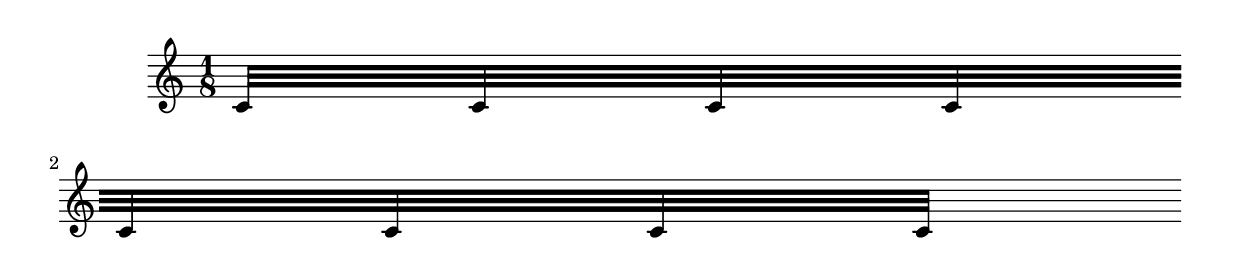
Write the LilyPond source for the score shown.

\header
{
  texidoc = "Broken beams have sane endings even if grobs
  are not present at the broken end. "
  
}

\version "2.11.18"

\new Staff \with {
   \remove Bar_engraver
   \override Beam #'breakable = ##t
} {
   \time 1/8
   c'32 [
   c'32
   c'32
   c'32
   \break
   c'32
   c'32
   c'32
   c'32 ]
}



